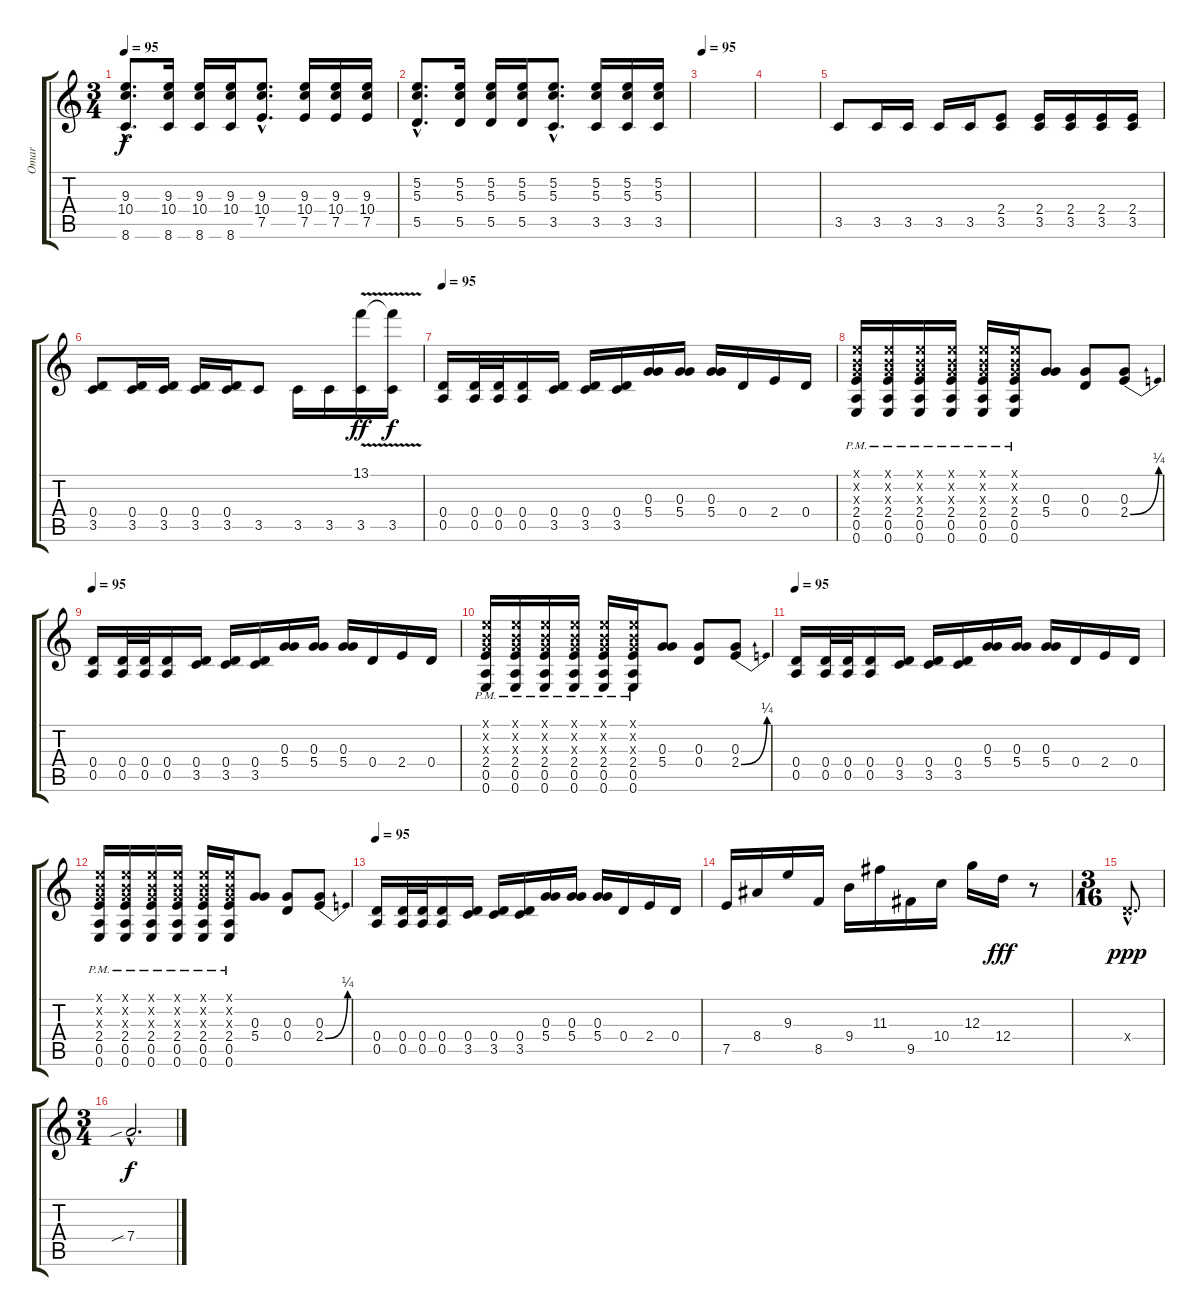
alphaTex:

\track ("Omar" "Omar") {instrument overdrivenguitar}
\staff {score tabs}
\tuning (E4 B3 G3 D3 A2 E2) {hide}
\ts (3 4)
\tempo 95
\clef g2
\ks c
(9.3{hac} 10.4{hac} 8.6{hac}).8{d dy f} (9.3 10.4 8.6).16 (9.3 10.4 8.6).16 (9.3 10.4 8.6).16 (9.3{hac} 10.4{hac} 7.5{hac}).8{d} (9.3 10.4 7.5).16 (9.3 10.4 7.5).16 (9.3 10.4 7.5).16 |
(5.2{hac} 5.3{hac} 5.5{hac}).8{d} (5.2 5.3 5.5).16 (5.2 5.3 5.5).16 (5.2 5.3 5.5).16 (5.2{hac} 5.3{hac} 3.5{hac}).8{d} (5.2 5.3 3.5).16 (5.2 5.3 3.5).16 (5.2 5.3 3.5).16 |
\tempo 95
|
|
3.5.8 3.5.16 3.5.16 3.5.16 3.5.16 (2.4 3.5).8 (2.4 3.5).16 (2.4 3.5).16 (2.4 3.5).16 (2.4 3.5).16 |
(0.4 3.5).8 (0.4 3.5).16 (0.4 3.5).16 (0.4 3.5).16 (0.4 3.5).16 3.5.8 3.5.16 3.5.16 (13.1{v} 3.5).16{dy ff} (13.1{t} 3.5).16{dy f} |
\tempo 95
(0.4 0.5).16{instrument overdrivenguitar} (0.4 0.5).32 (0.4 0.5).32 (0.4 0.5).16 (0.4 3.5).16 (0.4 3.5).16 (0.4 3.5).16 (0.3 5.4).16 (0.3 5.4).16 (0.3 5.4).16 0.4.16 2.4.16 0.4.16 |
(0.1{x} 0.2{x} 0.3{x} 2.4{pm} 0.5{pm} 0.6{pm}).16 (0.1{x} 0.2{x} 0.3{x} 2.4{pm} 0.5{pm} 0.6{pm}).16 (0.1{x} 0.2{x} 0.3{x} 2.4{pm} 0.5{pm} 0.6{pm}).16 (0.1{x} 0.2{x} 0.3{x} 2.4{pm} 0.5{pm} 0.6{pm}).16 (0.1{x} 0.2{x} 0.3{x} 2.4{pm} 0.5{pm} 0.6{pm}).16 (0.1{x} 0.2{x} 0.3{x} 2.4{pm} 0.5{pm} 0.6{pm}).16 (0.3 5.4).8 (0.3 0.4).8 (0.3 2.4{be (bend 0 0 60 1)}).8 |
\tempo 95
(0.4 0.5).16{instrument overdrivenguitar} (0.4 0.5).32 (0.4 0.5).32 (0.4 0.5).16 (0.4 3.5).16 (0.4 3.5).16 (0.4 3.5).16 (0.3 5.4).16 (0.3 5.4).16 (0.3 5.4).16 0.4.16 2.4.16 0.4.16 |
(0.1{x} 0.2{x} 0.3{x} 2.4{pm} 0.5{pm} 0.6{pm}).16 (0.1{x} 0.2{x} 0.3{x} 2.4{pm} 0.5{pm} 0.6{pm}).16 (0.1{x} 0.2{x} 0.3{x} 2.4{pm} 0.5{pm} 0.6{pm}).16 (0.1{x} 0.2{x} 0.3{x} 2.4{pm} 0.5{pm} 0.6{pm}).16 (0.1{x} 0.2{x} 0.3{x} 2.4{pm} 0.5{pm} 0.6{pm}).16 (0.1{x} 0.2{x} 0.3{x} 2.4{pm} 0.5{pm} 0.6{pm}).16 (0.3 5.4).8 (0.3 0.4).8 (0.3 2.4{be (bend 0 0 60 1)}).8 |
\tempo 95
(0.4 0.5).16{instrument overdrivenguitar} (0.4 0.5).32 (0.4 0.5).32 (0.4 0.5).16 (0.4 3.5).16 (0.4 3.5).16 (0.4 3.5).16 (0.3 5.4).16 (0.3 5.4).16 (0.3 5.4).16 0.4.16 2.4.16 0.4.16 |
(0.1{x} 0.2{x} 0.3{x} 2.4{pm} 0.5{pm} 0.6{pm}).16 (0.1{x} 0.2{x} 0.3{x} 2.4{pm} 0.5{pm} 0.6{pm}).16 (0.1{x} 0.2{x} 0.3{x} 2.4{pm} 0.5{pm} 0.6{pm}).16 (0.1{x} 0.2{x} 0.3{x} 2.4{pm} 0.5{pm} 0.6{pm}).16 (0.1{x} 0.2{x} 0.3{x} 2.4{pm} 0.5{pm} 0.6{pm}).16 (0.1{x} 0.2{x} 0.3{x} 2.4{pm} 0.5{pm} 0.6{pm}).16 (0.3 5.4).8 (0.3 0.4).8 (0.3 2.4{be (bend 0 0 60 1)}).8 |
\tempo 95
(0.4 0.5).16{instrument overdrivenguitar} (0.4 0.5).32 (0.4 0.5).32 (0.4 0.5).16 (0.4 3.5).16 (0.4 3.5).16 (0.4 3.5).16 (0.3 5.4).16 (0.3 5.4).16 (0.3 5.4).16 0.4.16 2.4.16 0.4.16 |
7.5.16 8.4.16 9.3.16 8.5.16 9.4.16 11.3.16 9.5.16 10.4.16 12.3.16 12.4.16{dy fff} r.8 |
\ts (3 16)
0.4{hac x}.8{d dy ppp} |
\ts (3 4)
7.4{sib hac}.2{d dy f}
